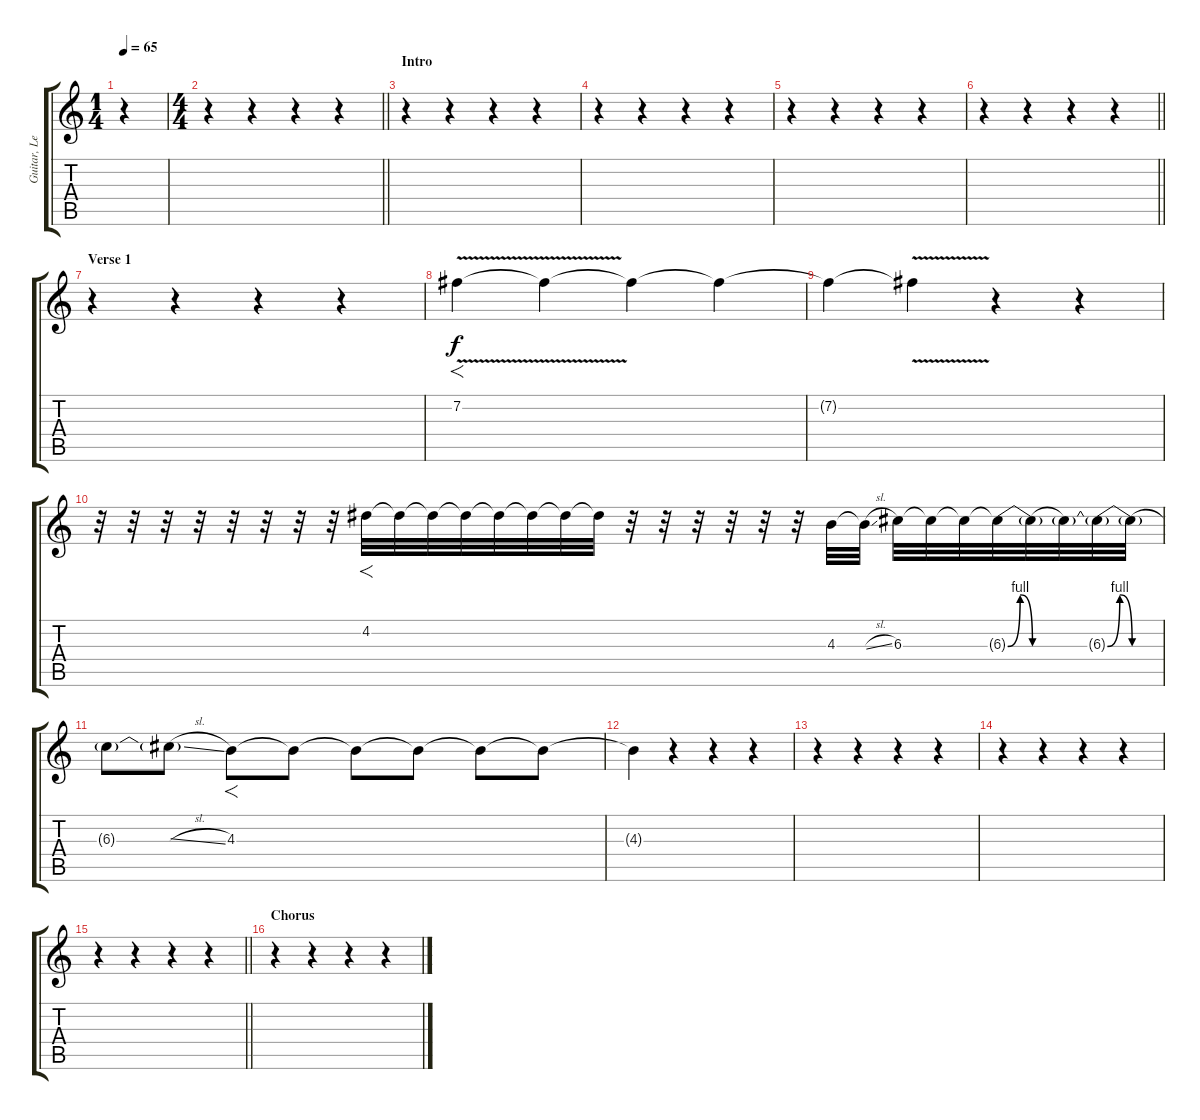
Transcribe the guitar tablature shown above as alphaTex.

\track ("Guitar, Lead" "Guitar, Le") {instrument overdrivenguitar}
\staff {score tabs}
\tuning (E4 B3 G3 D3 A2 E2) {hide}
\voice
\ts (1 4)
\tempo 65
\clef g2
\ks c
r.4{dy f instrument overdrivenguitar} |
\ts (4 4)
\barLineRight lightlight
r.4 r.4 r.4 r.4 |
\section ("" "Intro")
r.4 r.4 r.4 r.4 |
r.4 r.4 r.4 r.4 |
r.4 r.4 r.4 r.4 |
\barLineRight lightlight
r.4 r.4 r.4 r.4 |
\section ("" "Verse 1")
r.4 r.4 r.4 r.4 |
7.2{v}.4{f} 7.2{t}.4 7.2{t}.4 7.2{t}.4 |
7.2{t}.4 7.2{v t}.4 r.4 r.4 |
r.32 r.32 r.32 r.32 r.32 r.32 r.32 r.32 4.2.32{f} 4.2{t}.32 4.2{t}.32 4.2{t}.32 4.2{t}.32 4.2{t}.32 4.2{t}.32 4.2{t}.32 r.32 r.32 r.32 r.32 r.32 r.32 4.3.32 4.3{sl t}.32 6.3.32 6.3{t}.32 6.3{t}.32 6.3{be (bendrelease 0 0 30 4 30 4 60 0) t}.32 6.3{be (hold 0 0 60 0) t}.32 6.3{t}.32 6.3{be (bendrelease 0 0 30 4 30 4 60 0) t}.32 6.3{be (hold 0 0 60 0) t}.32 |
6.3{t}.8 6.3{sl t}.8 4.3.8{f} 4.3{t}.8 4.3{t}.8 4.3{t}.8 4.3{t}.8 4.3{t}.8 |
4.3{t}.4 r.4 r.4 r.4 |
r.4 r.4 r.4 r.4 |
r.4 r.4 r.4 r.4 |
\barLineRight lightlight
r.4 r.4 r.4 r.4 |
\section ("" "Chorus")
r.4 r.4 r.4 r.4
\voice
\clef g2
\ottava regular
\simile none
\ks c
r.4{dy f} |
\barLineRight lightlight
|
|
|
|
\barLineRight lightlight
|
|
|
|
|
|
|
|
|
\barLineRight lightlight
|
